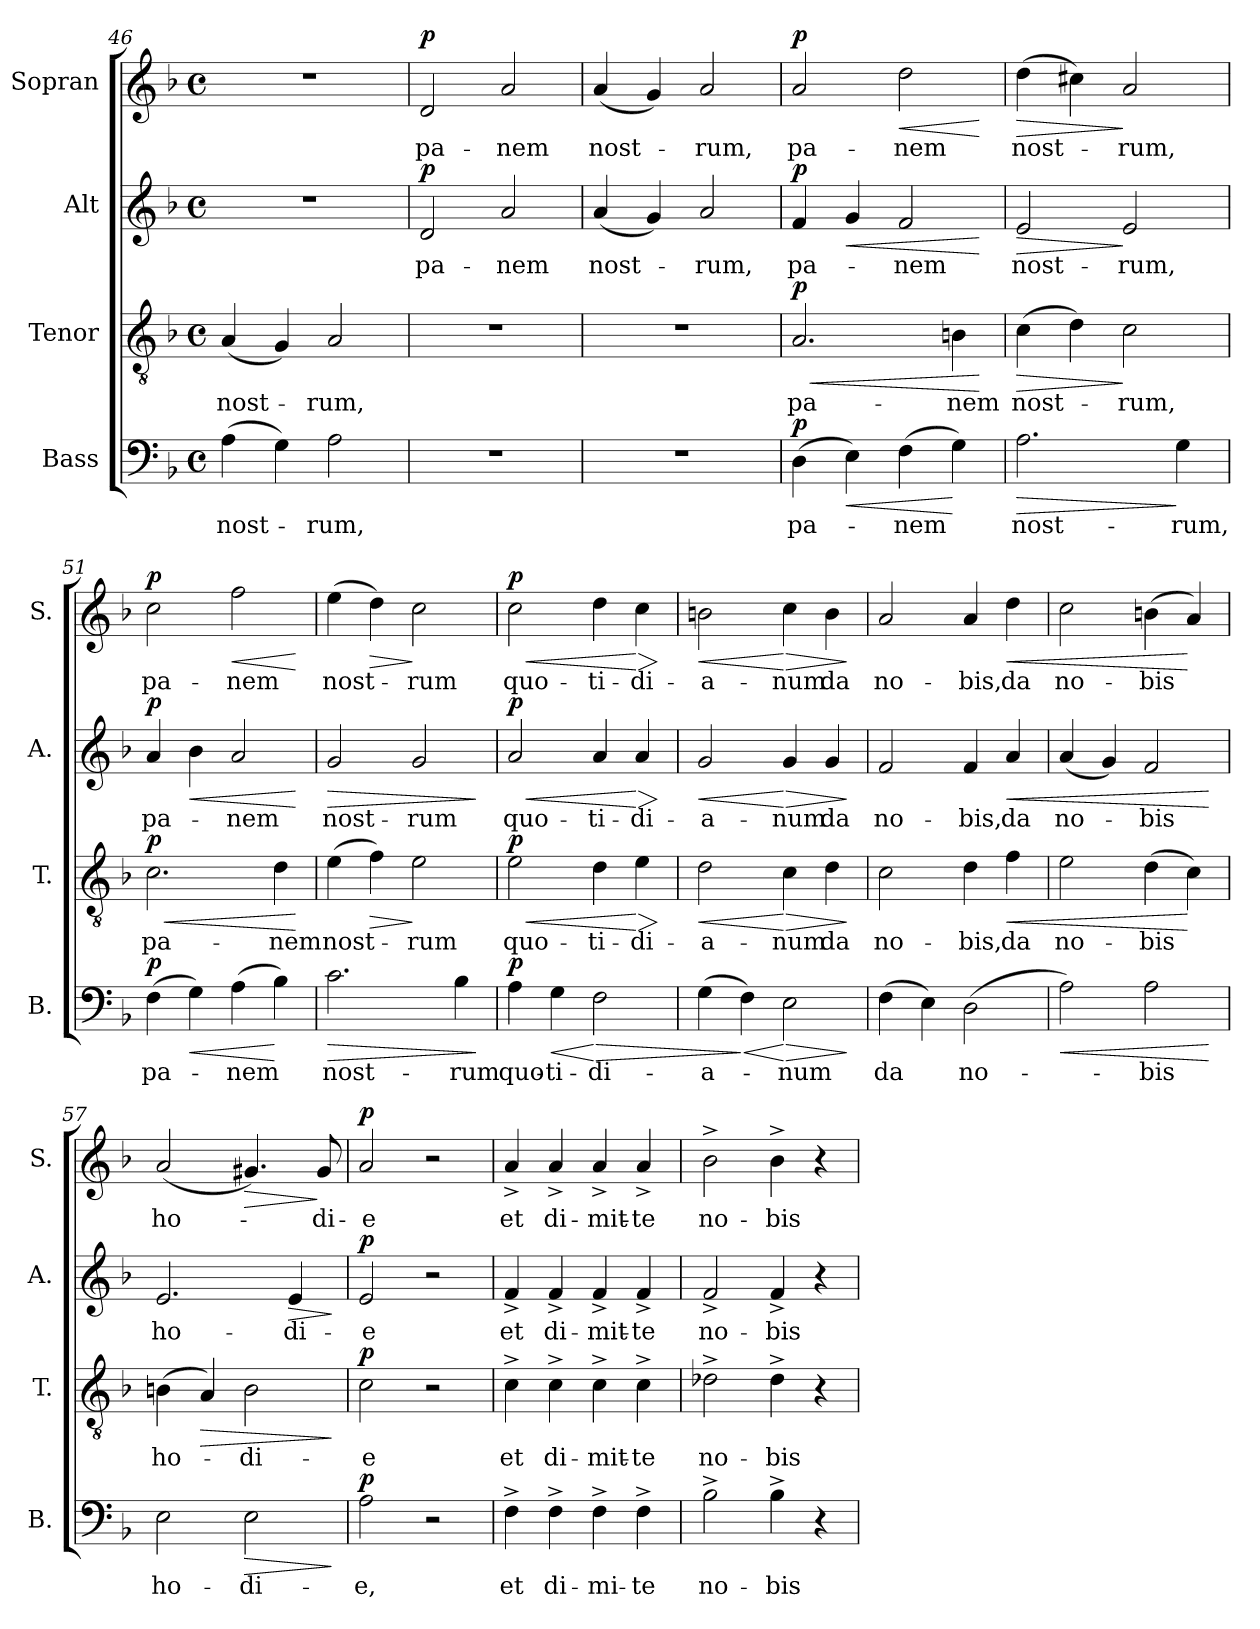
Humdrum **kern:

**kern	**text	**dynam	**kern	**text	**dynam	**kern	**text	**dynam	**kern	**text	**dynam
*part4	*part4	*part4	*part3	*part3	*part3	*part2	*part2	*part2	*part1	*part1	*part1
*staff4	*staff4	*staff4	*staff3	*staff3	*staff3	*staff2	*staff2	*staff2	*staff1	*staff1	*staff1
*I"Bass	*	*	*I"Tenor	*	*	*I"Alt	*	*	*I"Sopran	*	*
*I'B.	*	*	*I'T.	*	*	*I'A.	*	*	*I'S.	*	*
*clefF4	*	*	*clefGv2	*	*	*clefG2	*	*	*clefG2	*	*
*k[b-]	*	*	*k[b-]	*	*	*k[b-]	*	*	*k[b-]	*	*
*F:	*	*	*F:	*	*	*F:	*	*	*F:	*	*
*M4/4	*	*	*M4/4	*	*	*M4/4	*	*	*M4/4	*	*
*met(c)	*	*	*met(c)	*	*	*met(c)	*	*	*met(c)	*	*
=46	=46	=46	=46	=46	=46	=46	=46	=46	=46	=46	=46
!	!LO:LY:b	!	!	!LO:LY:b	!	!	!	!	!	!	!
(>4A\	nost-	.	(<4A/	nost-	.	1r	.	.	1r	.	.
4G\)	.	.	4G/)	.	.	.	.	.	.	.	.
!	!LO:LY:b	!	!	!LO:LY:b	!	!	!	!	!	!	!
2A\	-rum,	.	2A/	-rum,	.	.	.	.	.	.	.
=47	=47	=47	=47	=47	=47	=47	=47	=47	=47	=47	=47
!	!	!	!	!	!	!	!LO:LY:b	!LO:DY:a	!	!LO:LY:b	!LO:DY:a
1r	.	.	1r	.	.	2d/	pa-	p	2d/	pa-	p
!	!	!	!	!	!	!	!LO:LY:b	!	!	!LO:LY:b	!
.	.	.	.	.	.	2a/	-nem	.	2a/	-nem	.
=48	=48	=48	=48	=48	=48	=48	=48	=48	=48	=48	=48
!	!	!	!	!	!	!	!LO:LY:b	!	!	!LO:LY:b	!
1r	.	.	1r	.	.	(<4a/	nost-	.	(<4a/	nost-	.
.	.	.	.	.	.	4g/)	.	.	4g/)	.	.
!	!	!	!	!	!	!	!LO:LY:b	!	!	!LO:LY:b	!
.	.	.	.	.	.	2a/	-rum,	.	2a/	-rum,	.
=49	=49	=49	=49	=49	=49	=49	=49	=49	=49	=49	=49
!	!LO:LY:b	!LO:DY:a	!	!LO:LY:b	!LO:HP:b	!	!LO:LY:b	!	!	!LO:LY:b	!
!	!	!	!	!	!LO:DY:n=1:a	!	!	!LO:DY:a	!	!	!LO:DY:a
(>4D\	pa-	p	2.A/	pa-	< p	4f/	pa-	p	2a/	pa-	p
!	!	!LO:HP:b	!	!	!	!	!	!LO:HP:b	!	!	!
4E\)	.	<	.	.	.	4g/	.	<	.	.	.
!	!LO:LY:b	!	!	!	!	!	!LO:LY:b	!	!	!LO:LY:b	!LO:HP:b
(>4F\	-nem	.	.	.	.	2f/	-nem	.	2dd\	-nem	<
!	!	!	!	!LO:LY:b	!	!	!	!	!	!	!
4G\)	.	[	4Bn\	-nem	.	.	.	.	.	.	.
.	.	.	.	.	[	.	.	[	.	.	[
=50	=50	=50	=50	=50	=50	=50	=50	=50	=50	=50	=50
!	!LO:LY:b	!LO:HP:b	!	!LO:LY:b	!LO:HP:b	!	!LO:LY:b	!LO:HP:b	!	!LO:LY:b	!LO:HP:b
2.A\	nost-	>	(>4c\	nost-	>	2e/	nost-	>	(>4dd\	nost-	>
.	.	.	4d\)	.	.	.	.	.	4cc#X\)	.	.
!	!	!	!	!LO:LY:b	!	!	!LO:LY:b	!	!	!LO:LY:b	!
.	.	.	2c\	-rum,	]	2e/	-rum,	]	2a/	-rum,	]
!	!LO:LY:b	!	!	!	!	!	!	!	!	!	!
4G\	-rum,	]	.	.	.	.	.	.	.	.	.
!!LO:LB:g=z
=51	=51	=51	=51	=51	=51	=51	=51	=51	=51	=51	=51
!	!LO:LY:b	!LO:DY:a	!	!LO:LY:b	!LO:HP:b	!	!LO:LY:b	!	!	!LO:LY:b	!
!	!	!	!	!	!LO:DY:n=1:a	!	!	!LO:DY:a	!	!	!LO:DY:a
(>4F\	pa-	p	2.c\	pa-	< p	4a/	pa-	p	2cc\	pa-	p
!	!	!LO:HP:b	!	!	!	!	!	!LO:HP:b	!	!	!
4G\)	.	<	.	.	.	4b-\	.	<	.	.	.
!	!LO:LY:b	!	!	!	!	!	!LO:LY:b	!	!	!LO:LY:b	!LO:HP:b
(>4A\	-nem	.	.	.	.	2a/	-nem	.	2ff\	-nem	<
!	!	!	!	!LO:LY:b	!	!	!	!	!	!	!
4B-\)	.	[	4d\	-nem	.	.	.	.	.	.	.
.	.	.	.	.	[	.	.	[	.	.	[
=52	=52	=52	=52	=52	=52	=52	=52	=52	=52	=52	=52
!	!LO:LY:b	!LO:HP:b	!	!LO:LY:b	!	!	!LO:LY:b	!LO:HP:b	!	!LO:LY:b	!
2.c\	nost-	>	(>4e\	nost-	.	2g/	nost-	>	(>4ee\	nost-	.
!	!	!	!	!	!LO:HP:b	!	!	!	!	!	!LO:HP:b
.	.	.	4f\)	.	>	.	.	.	4dd\)	.	>
!	!	!	!	!LO:LY:b	!	!	!LO:LY:b	!	!	!LO:LY:b	!
.	.	.	2e\	-rum	]	2g/	-rum	.	2cc\	-rum	]
!	!LO:LY:b	!	!	!	!	!	!	!	!	!	!
4B-\	-rum	.	.	.	.	.	.	.	.	.	.
.	.	]	.	.	.	.	.	]	.	.	.
=53	=53	=53	=53	=53	=53	=53	=53	=53	=53	=53	=53
!	!LO:LY:b	!LO:DY:a	!	!LO:LY:b	!LO:HP:b	!	!LO:LY:b	!LO:HP:b	!	!LO:LY:b	!LO:HP:b
!	!	!	!	!	!LO:DY:n=1:a	!	!	!LO:DY:n=1:a	!	!	!LO:DY:n=1:a
4A\	quo-	p	2e\	quo-	< p	2a/	quo-	< p	2cc\	quo-	< p
!	!LO:LY:b	!LO:HP:b	!	!	!	!	!	!	!	!	!
4G\	-ti-	<	.	.	.	.	.	.	.	.	.
!	!LO:LY:b	!LO:HP:n=1:b	!	!LO:LY:b	!	!	!LO:LY:b	!	!	!LO:LY:b	!
2F\	-di-	[ >	4d\	-ti-	.	4a/	-ti-	.	4dd\	-ti-	.
!	!	!	!	!LO:LY:b	!LO:HP:n=1:b	!	!LO:LY:b	!LO:HP:n=1:b	!	!LO:LY:b	!LO:HP:n=1:b
.	.	.	4e\	-di-	[ >	4a/	-di-	[ >	4cc\	-di-	[ >
.	.	.	.	.	]	.	.	]	.	.	]
=54	=54	=54	=54	=54	=54	=54	=54	=54	=54	=54	=54
!	!LO:LY:b	!	!	!LO:LY:b	!LO:HP:b	!	!LO:LY:b	!LO:HP:b	!	!LO:LY:b	!LO:HP:b
(>4G\	-a-	.	2d\	-a-	<	2g/	-a-	<	2bn\	-a-	<
!	!	!LO:HP:n=1:b	!	!	!	!	!	!	!	!	!
4F\)	.	] <	.	.	.	.	.	.	.	.	.
!	!LO:LY:b	!LO:HP:n=1:b	!	!LO:LY:b	!LO:HP:n=1:b	!	!LO:LY:b	!LO:HP:n=1:b	!	!LO:LY:b	!LO:HP:n=1:b
2E\	-num	[ >	4c\	-num	[ >	4g/	-num	[ >	4cc\	-num	[ >
!	!	!	!	!LO:LY:b	!	!	!LO:LY:b	!	!	!LO:LY:b	!
.	.	.	4d\	da	.	4g/	da	.	4b\	da	.
.	.	]	.	.	]	.	.	]	.	.	]
=55	=55	=55	=55	=55	=55	=55	=55	=55	=55	=55	=55
!	!LO:LY:b	!	!	!LO:LY:b	!	!	!LO:LY:b	!	!	!LO:LY:b	!
(>4F\	da	.	2c\	no-	.	2f/	no-	.	2a/	no-	.
4E\)	.	.	.	.	.	.	.	.	.	.	.
!	!LO:LY:b	!	!	!LO:LY:b	!	!	!LO:LY:b	!	!	!LO:LY:b	!
(>2D\	no-	.	4d\	-bis,	.	4f/	-bis,	.	4a/	-bis,	.
!	!	!	!	!LO:LY:b	!LO:HP:b	!	!LO:LY:b	!LO:HP:b	!	!LO:LY:b	!LO:HP:b
.	.	.	4f\	da	<	4a/	da	<	4dd\	da	<
=56	=56	=56	=56	=56	=56	=56	=56	=56	=56	=56	=56
!	!	!LO:HP:b	!	!LO:LY:b	!	!	!LO:LY:b	!	!	!LO:LY:b	!
2A\)	.	<	2e\	no-	.	(<4a/	no-	.	2cc\	no-	.
.	.	.	.	.	.	4g/)	.	.	.	.	.
!	!LO:LY:b	!	!	!LO:LY:b	!	!	!LO:LY:b	!	!	!LO:LY:b	!
2A\	-bis	.	(>4d\	-bis	.	2f/	-bis	.	(>4bn\	-bis	.
.	.	.	4c\)	.	[	.	.	.	4a/)	.	[
.	.	[	.	.	.	.	.	[	.	.	.
!!LO:PB:g=z
=57	=57	=57	=57	=57	=57	=57	=57	=57	=57	=57	=57
!	!LO:LY:b	!	!	!LO:LY:b	!	!	!LO:LY:b	!	!	!LO:LY:b	!
2E\	ho-	.	(>4Bn\	ho-	.	2.e/	ho-	.	(<2a/	ho-	.
!	!	!	!	!	!LO:HP:b	!	!	!	!	!	!
.	.	.	4A/)	.	>	.	.	.	.	.	.
!	!LO:LY:b	!LO:HP:b	!	!LO:LY:b	!	!	!	!	!	!	!LO:HP:b
2E\	-di-	>	2B\	-di-	.	.	.	.	4.g#X/)	.	>
!	!	!	!	!	!	!	!LO:LY:b	!LO:HP:b	!	!	!
.	.	.	.	.	.	4e/	-di-	>	.	.	.
!	!	!	!	!	!	!	!	!	!	!LO:LY:b	!
.	.	.	.	.	.	.	.	.	8g#/	-di-	]
.	.	]	.	.	]	.	.	]	.	.	.
=58	=58	=58	=58	=58	=58	=58	=58	=58	=58	=58	=58
!	!LO:LY:b	!LO:DY:a	!	!LO:LY:b	!LO:DY:a	!	!LO:LY:b	!LO:DY:a	!	!LO:LY:b	!LO:DY:a
2A\	-e,	p	2c\	-e	p	2e/	-e	p	2a/	-e	p
2r	.	.	2r	.	.	2r	.	.	2r	.	.
=59	=59	=59	=59	=59	=59	=59	=59	=59	=59	=59	=59
!	!LO:LY:b	!	!	!LO:LY:b	!	!	!LO:LY:b	!	!	!LO:LY:b	!
4F^>\	et	.	4c^>\	et	.	4f^</	et	.	4a^</	et	.
!	!LO:LY:b	!	!	!LO:LY:b	!	!	!LO:LY:b	!	!	!LO:LY:b	!
4F^>\	di-	.	4c^>\	di-	.	4f^</	di-	.	4a^</	di-	.
!	!LO:LY:b	!	!	!LO:LY:b	!	!	!LO:LY:b	!	!	!LO:LY:b	!
4F^>\	-mi-	.	4c^>\	-mit-	.	4f^</	-mit-	.	4a^</	-mit-	.
!	!LO:LY:b	!	!	!LO:LY:b	!	!	!LO:LY:b	!	!	!LO:LY:b	!
4F^>\	-te	.	4c^>\	-te	.	4f^</	-te	.	4a^</	-te	.
=60	=60	=60	=60	=60	=60	=60	=60	=60	=60	=60	=60
!	!LO:LY:b	!	!	!LO:LY:b	!	!	!LO:LY:b	!	!	!LO:LY:b	!
2B-^>\	no-	.	2d-X^>\	no-	.	2f^</	no-	.	2b-^>\	no-	.
!	!LO:LY:b	!	!	!LO:LY:b	!	!	!LO:LY:b	!	!	!LO:LY:b	!
4B-^>\	-bis	.	4d-^>\	-bis	.	4f^</	-bis	.	4b-^>\	-bis	.
4r	.	.	4r	.	.	4r	.	.	4r	.	.
=	=	=	=	=	=	=	=	=	=	=	=
*-	*-	*-	*-	*-	*-	*-	*-	*-	*-	*-	*-
